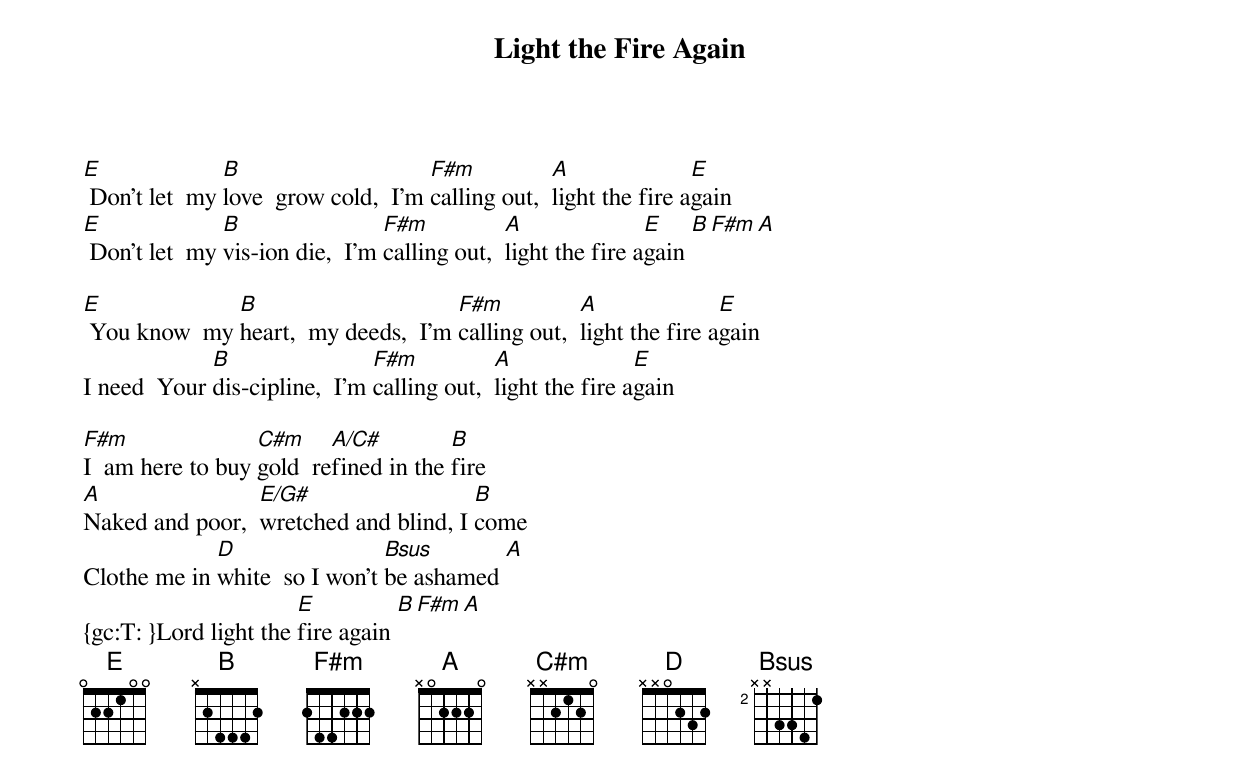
{title: Light the Fire Again}
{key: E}
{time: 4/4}
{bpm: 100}
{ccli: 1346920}
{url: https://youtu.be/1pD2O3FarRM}
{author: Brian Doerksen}
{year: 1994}
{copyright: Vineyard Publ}

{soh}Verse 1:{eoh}
[E] Don't let  my [B]love  grow cold,  I'm [F#m]calling out,  [A]light the fire a[E]gain
[E] Don't let  my [B]vis-ion die,  I'm [F#m]calling out,  [A]light the fire a[E]gain [B][F#m][A]

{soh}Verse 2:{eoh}
[E] You know  my [B]heart,  my deeds,  I'm [F#m]calling out,  [A]light the fire a[E]gain
I need  Your [B]dis-cipline,  I'm [F#m]calling out,  [A]light the fire a[E]gain

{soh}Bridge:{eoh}
[F#m]I  am here to buy [C#m]gold  re[A/C#]fined in the [B]fire
[A]Naked and poor,  [E/G#]wretched and blind, I [B]come
Clothe me in [D]white  so I won't [Bsus]be ashamed [A]
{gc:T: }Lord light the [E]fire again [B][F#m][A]
